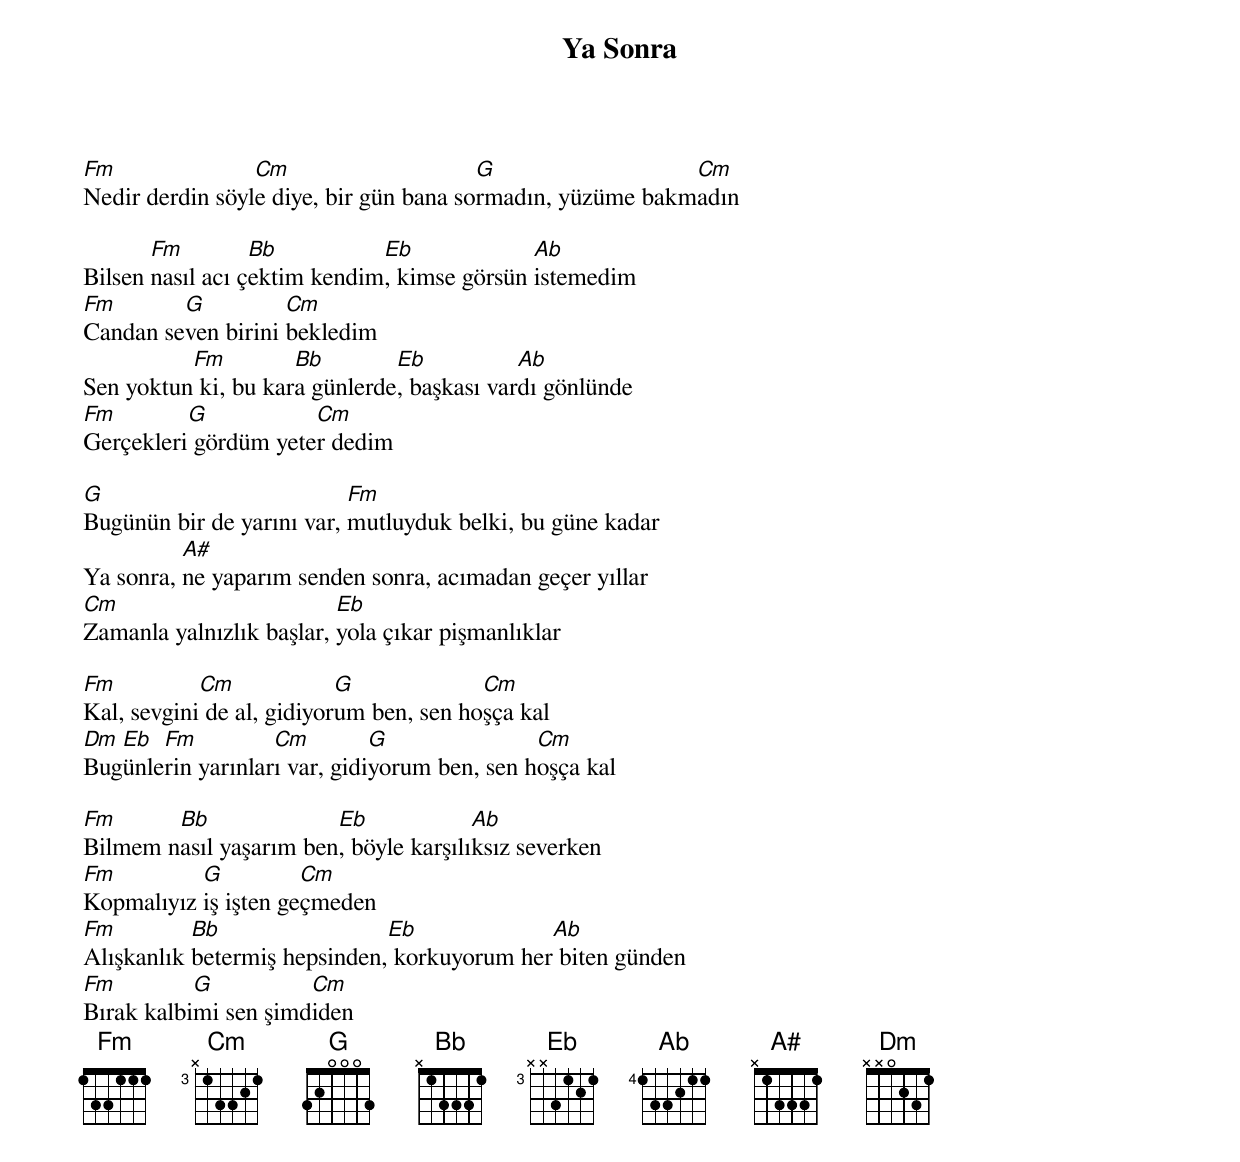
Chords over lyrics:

{title: Ya Sonra}
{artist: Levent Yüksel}

Fm               Cm                     G                  Cm
Nedir derdin söyle diye, bir gün bana sormadın, yüzüme bakmadın

       Fm         Bb          Eb             Ab
Bilsen nasıl acı çektim kendim, kimse görsün istemedim
Fm       G          Cm
Candan seven birini bekledim
          Fm         Bb        Eb           Ab
Sen yoktun ki, bu kara günlerde, başkası vardı gönlünde
Fm        G           Cm
Gerçekleri gördüm yeter dedim

G                          Fm
Bugünün bir de yarını var, mutluyduk belki, bu güne kadar
          A#
Ya sonra, ne yaparım senden sonra, acımadan geçer yıllar
Cm                        Eb
Zamanla yalnızlık başlar, yola çıkar pişmanlıklar

Fm          Cm             G             Cm
Kal, sevgini de al, gidiyorum ben, sen hoşça kal
Dm Eb  Fm          Cm         G               Cm
Bugünlerin yarınları var, gidiyorum ben, sen hoşça kal

Fm      Bb              Eb             Ab
Bilmem nasıl yaşarım ben, böyle karşılıksız severken
Fm         G          Cm
Kopmalıyız iş işten geçmeden
Fm         Bb                 Eb             Ab
Alışkanlık betermiş hepsinden, korkuyorum her biten günden
Fm         G          Cm
Bırak kalbimi sen şimdiden
